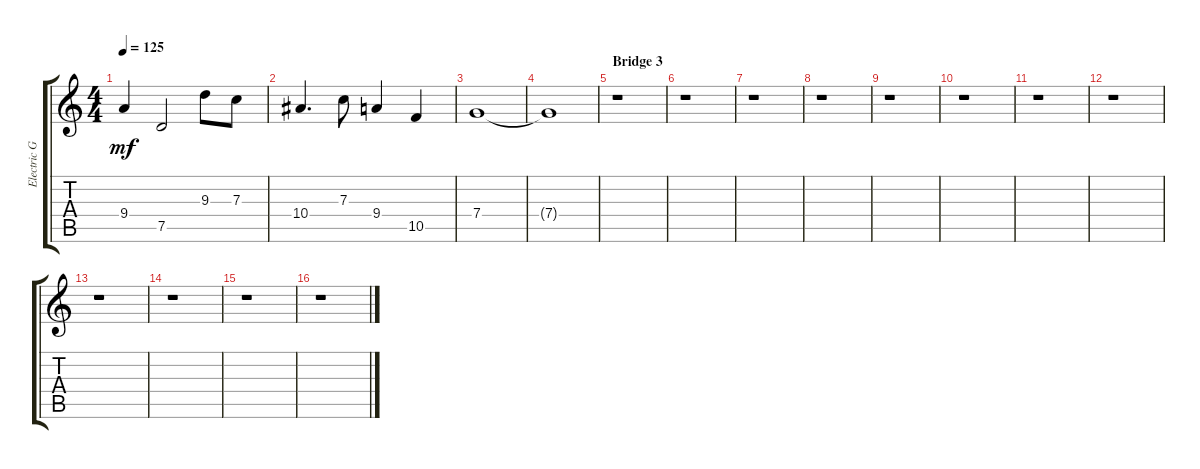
\track ("Electric Guitar" "Electric G") {instrument distortionguitar}
\staff {score tabs}
\tuning (D4 A3 F3 C3 G2 D2) {hide}
\ts (4 4)
\tempo 125
\clef g2
\ks c
9.4.4{dy mf} 7.5.2 9.3.8 7.3.8 |
10.4.4{d} 7.3.8 9.4.4 10.5.4 |
7.4.1 |
7.4{t}.1 |
\section ("" "Bridge 3")
r.1 |
r.1 |
r.1 |
r.1 |
r.1 |
r.1 |
r.1 |
r.1 |
r.1 |
r.1 |
r.1 |
r.1
